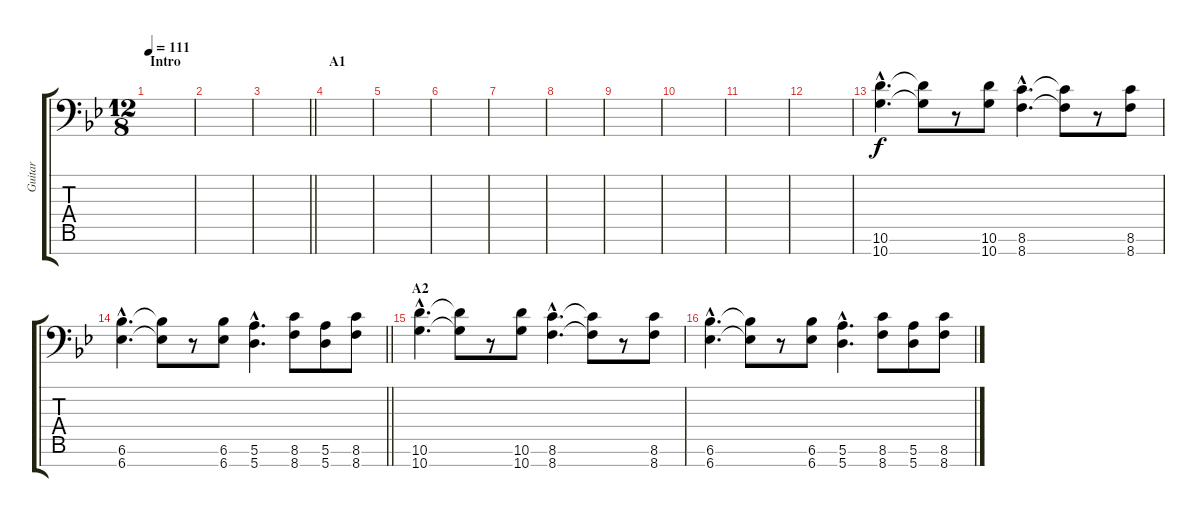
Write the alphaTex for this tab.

\track ("Guitar" "Guitar") {instrument distortionguitar}
\staff {score tabs}
\tuning (E4 B3 G3 D3 A2 E2 A1) {hide}
\ts (12 8)
\section ("" "Intro")
\tempo 111
\clef f4
\ks gminor
|
|
\barLineRight lightlight
|
\section ("" "A1")
|
|
|
|
|
|
|
|
|
(10.6{hac} 10.7{hac}).4{d} (10.6{t} 10.7{t}).8 r.8 (10.6 10.7).8 (8.6{hac} 8.7{hac}).4{d} (8.6{t} 8.7{t}).8 r.8 (8.6 8.7).8 |
\barLineRight lightlight
(6.6{hac} 6.7{hac}).4{d} (6.6{t} 6.7{t}).8 r.8 (6.6 6.7).8 (5.6{hac} 5.7{hac}).4{d} (8.6 8.7).8 (5.6 5.7).8 (8.6 8.7).8 |
\section ("" "A2")
(10.6{hac} 10.7{hac}).4{d} (10.6{t} 10.7{t}).8 r.8 (10.6 10.7).8 (8.6{hac} 8.7{hac}).4{d} (8.6{t} 8.7{t}).8 r.8 (8.6 8.7).8 |
(6.6{hac} 6.7{hac}).4{d} (6.6{t} 6.7{t}).8 r.8 (6.6 6.7).8 (5.6{hac} 5.7{hac}).4{d} (8.6 8.7).8 (5.6 5.7).8 (8.6 8.7).8
